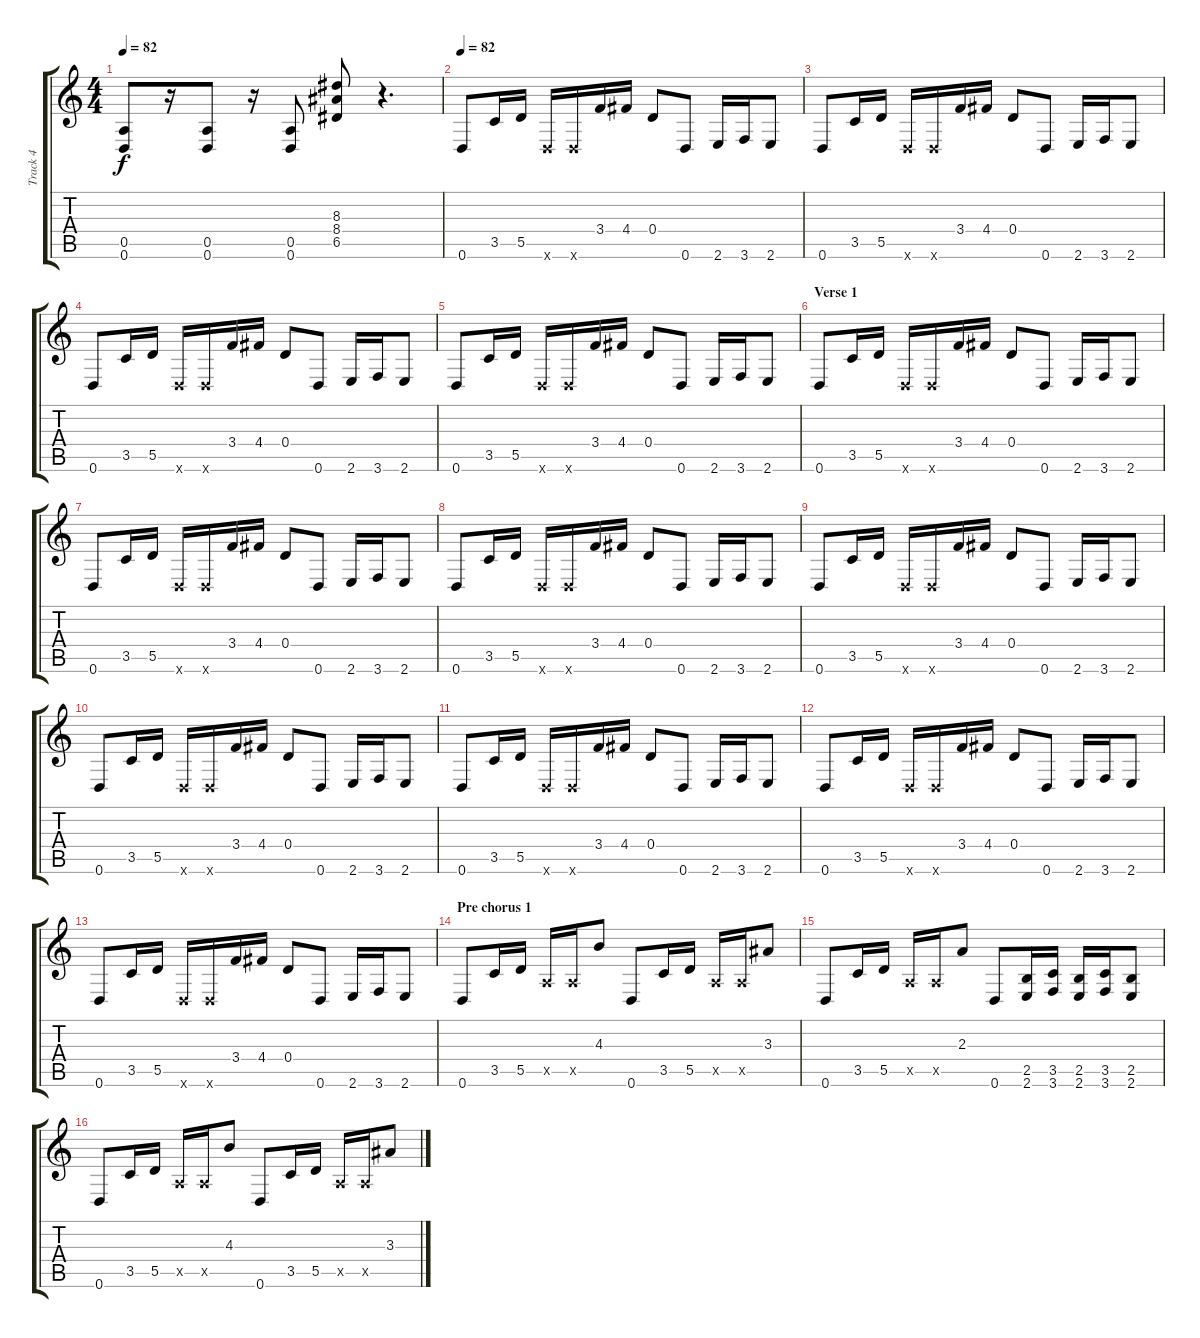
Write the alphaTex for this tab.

\track ("Track 4" "Track 4") {instrument overdrivenguitar}
\staff {score tabs}
\tuning (E4 B3 G3 D3 A2 D2) {hide}
\ts (4 4)
\tempo 82
\clef g2
\ks c
(0.5 0.6).8{dy f} r.16 (0.5 0.6).8 r.16 (0.5 0.6).8 (8.3 8.4 6.5).8 r.4{d} |
\tempo 82
0.6.8 3.5.16 5.5.16 0.6{x}.16 0.6{x}.16 3.4.16 4.4.16 0.4.8 0.6.8 2.6.16 3.6.16 2.6.8 |
0.6.8 3.5.16 5.5.16 0.6{x}.16 0.6{x}.16 3.4.16 4.4.16 0.4.8 0.6.8 2.6.16 3.6.16 2.6.8 |
0.6.8 3.5.16 5.5.16 0.6{x}.16 0.6{x}.16 3.4.16 4.4.16 0.4.8 0.6.8 2.6.16 3.6.16 2.6.8 |
0.6.8 3.5.16 5.5.16 0.6{x}.16 0.6{x}.16 3.4.16 4.4.16 0.4.8 0.6.8 2.6.16 3.6.16 2.6.8 |
\section ("" "Verse 1")
0.6.8 3.5.16 5.5.16 0.6{x}.16 0.6{x}.16 3.4.16 4.4.16 0.4.8 0.6.8 2.6.16 3.6.16 2.6.8 |
0.6.8 3.5.16 5.5.16 0.6{x}.16 0.6{x}.16 3.4.16 4.4.16 0.4.8 0.6.8 2.6.16 3.6.16 2.6.8 |
0.6.8 3.5.16 5.5.16 0.6{x}.16 0.6{x}.16 3.4.16 4.4.16 0.4.8 0.6.8 2.6.16 3.6.16 2.6.8 |
0.6.8 3.5.16 5.5.16 0.6{x}.16 0.6{x}.16 3.4.16 4.4.16 0.4.8 0.6.8 2.6.16 3.6.16 2.6.8 |
0.6.8 3.5.16 5.5.16 0.6{x}.16 0.6{x}.16 3.4.16 4.4.16 0.4.8 0.6.8 2.6.16 3.6.16 2.6.8 |
0.6.8 3.5.16 5.5.16 0.6{x}.16 0.6{x}.16 3.4.16 4.4.16 0.4.8 0.6.8 2.6.16 3.6.16 2.6.8 |
0.6.8 3.5.16 5.5.16 0.6{x}.16 0.6{x}.16 3.4.16 4.4.16 0.4.8 0.6.8 2.6.16 3.6.16 2.6.8 |
0.6.8 3.5.16 5.5.16 0.6{x}.16 0.6{x}.16 3.4.16 4.4.16 0.4.8 0.6.8 2.6.16 3.6.16 2.6.8 |
\section ("" "Pre chorus 1")
0.6.8 3.5.16 5.5.16 0.5{x}.16 0.5{x}.16 4.3.8 0.6.8 3.5.16 5.5.16 0.5{x}.16 0.5{x}.16 3.3.8 |
0.6.8 3.5.16 5.5.16 0.5{x}.16 0.5{x}.16 2.3.8 0.6.8 (2.5 2.6).16 (3.5 3.6).16 (2.5 2.6).16 (3.5 3.6).16 (2.5 2.6).8 |
0.6.8 3.5.16 5.5.16 0.5{x}.16 0.5{x}.16 4.3.8 0.6.8 3.5.16 5.5.16 0.5{x}.16 0.5{x}.16 3.3.8
